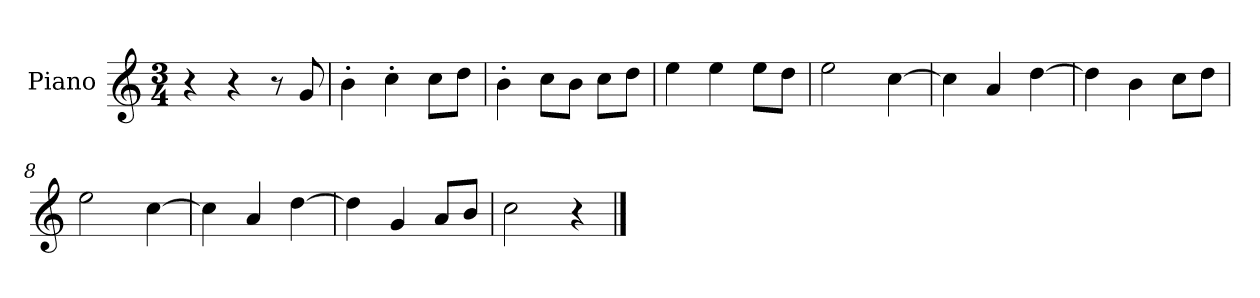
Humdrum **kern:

**kern
*part1
*staff1
*I"Piano
*I'P-no
*clefG2
*k[]
*M3/4
*MM179
=1
4r
4r
8r
8g/
=2
4b'\
4cc'\
8cc\L
8dd\J
=3
4b'\
8cc\L
8b\J
8cc\L
8dd\J
=4
4ee\
4ee\
8ee\L
8dd\J
=5
2ee\
[4cc\
=6
4cc\]
4a/
[4dd\
=7
4dd\]
4b\
8cc\L
8dd\J
=8
2ee\
[4cc\
=9
4cc\]
4a/
[4dd\
!!LO:LB:g=z
=10
4dd\]
4g/
8a/L
8b/J
=11
2cc\
4r
==
*-
